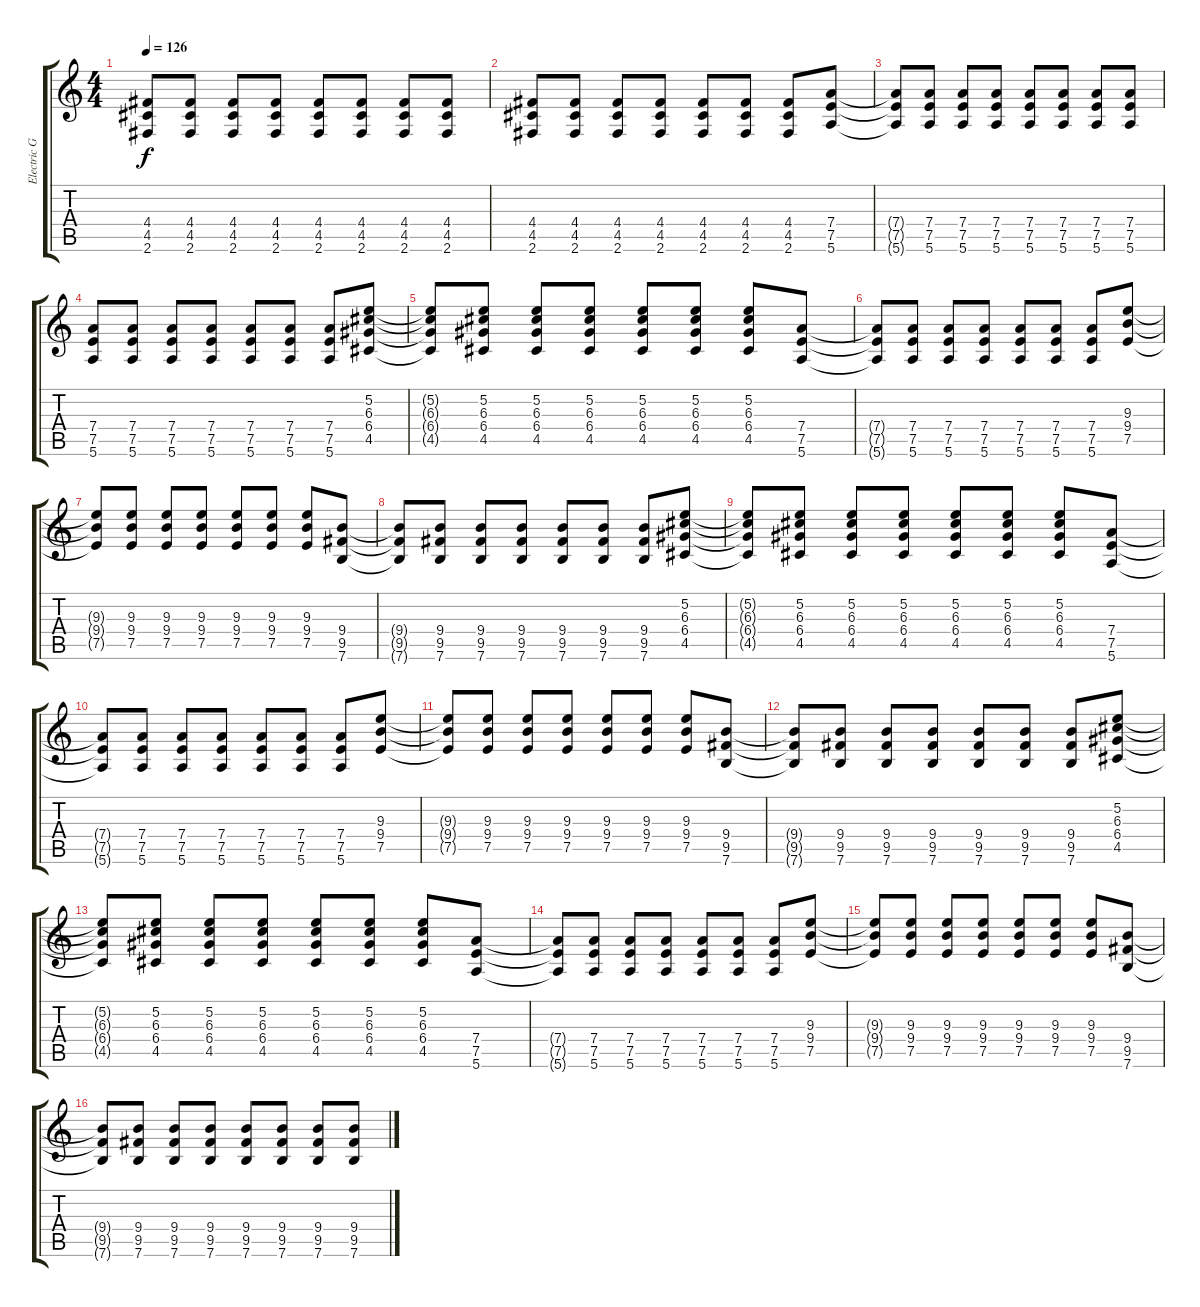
\track ("Electric Guitar" "Electric G") {instrument distortionguitar}
\staff {score tabs}
\tuning (E4 B3 G3 D3 A2 E2) {hide}
\ts (4 4)
\tempo 126
\clef g2
\ks c
(4.4{t} 4.5{t} 2.6{t}).8{dy f} (4.4 4.5 2.6).8 (4.4 4.5 2.6).8 (4.4 4.5 2.6).8 (4.4 4.5 2.6).8 (4.4 4.5 2.6).8 (4.4 4.5 2.6).8 (4.4 4.5 2.6).8 |
(4.4 4.5 2.6).8 (4.4 4.5 2.6).8 (4.4 4.5 2.6).8 (4.4 4.5 2.6).8 (4.4 4.5 2.6).8 (4.4 4.5 2.6).8 (4.4 4.5 2.6).8 (7.4 7.5 5.6).8 |
(7.4{t} 7.5{t} 5.6{t}).8 (7.4 7.5 5.6).8 (7.4 7.5 5.6).8 (7.4 7.5 5.6).8 (7.4 7.5 5.6).8 (7.4 7.5 5.6).8 (7.4 7.5 5.6).8 (7.4 7.5 5.6).8 |
(7.4 7.5 5.6).8 (7.4 7.5 5.6).8 (7.4 7.5 5.6).8 (7.4 7.5 5.6).8 (7.4 7.5 5.6).8 (7.4 7.5 5.6).8 (7.4 7.5 5.6).8 (5.2 6.3 6.4 4.5).8 |
(5.2{t} 6.3{t} 6.4{t} 4.5{t}).8 (5.2 6.3 6.4 4.5).8 (5.2 6.3 6.4 4.5).8 (5.2 6.3 6.4 4.5).8 (5.2 6.3 6.4 4.5).8 (5.2 6.3 6.4 4.5).8 (5.2 6.3 6.4 4.5).8 (7.4 7.5 5.6).8 |
(7.4{t} 7.5{t} 5.6{t}).8 (7.4 7.5 5.6).8 (7.4 7.5 5.6).8 (7.4 7.5 5.6).8 (7.4 7.5 5.6).8 (7.4 7.5 5.6).8 (7.4 7.5 5.6).8 (9.3 9.4 7.5).8 |
(9.3{t} 9.4{t} 7.5{t}).8 (9.3 9.4 7.5).8 (9.3 9.4 7.5).8 (9.3 9.4 7.5).8 (9.3 9.4 7.5).8 (9.3 9.4 7.5).8 (9.3 9.4 7.5).8 (9.4 9.5 7.6).8 |
(9.4{t} 9.5{t} 7.6{t}).8 (9.4 9.5 7.6).8 (9.4 9.5 7.6).8 (9.4 9.5 7.6).8 (9.4 9.5 7.6).8 (9.4 9.5 7.6).8 (9.4 9.5 7.6).8 (5.2 6.3 6.4 4.5).8 |
(5.2{t} 6.3{t} 6.4{t} 4.5{t}).8 (5.2 6.3 6.4 4.5).8 (5.2 6.3 6.4 4.5).8 (5.2 6.3 6.4 4.5).8 (5.2 6.3 6.4 4.5).8 (5.2 6.3 6.4 4.5).8 (5.2 6.3 6.4 4.5).8 (7.4 7.5 5.6).8 |
(7.4{t} 7.5{t} 5.6{t}).8 (7.4 7.5 5.6).8 (7.4 7.5 5.6).8 (7.4 7.5 5.6).8 (7.4 7.5 5.6).8 (7.4 7.5 5.6).8 (7.4 7.5 5.6).8 (9.3 9.4 7.5).8 |
(9.3{t} 9.4{t} 7.5{t}).8 (9.3 9.4 7.5).8 (9.3 9.4 7.5).8 (9.3 9.4 7.5).8 (9.3 9.4 7.5).8 (9.3 9.4 7.5).8 (9.3 9.4 7.5).8 (9.4 9.5 7.6).8 |
(9.4{t} 9.5{t} 7.6{t}).8 (9.4 9.5 7.6).8 (9.4 9.5 7.6).8 (9.4 9.5 7.6).8 (9.4 9.5 7.6).8 (9.4 9.5 7.6).8 (9.4 9.5 7.6).8 (5.2 6.3 6.4 4.5).8 |
(5.2{t} 6.3{t} 6.4{t} 4.5{t}).8 (5.2 6.3 6.4 4.5).8 (5.2 6.3 6.4 4.5).8 (5.2 6.3 6.4 4.5).8 (5.2 6.3 6.4 4.5).8 (5.2 6.3 6.4 4.5).8 (5.2 6.3 6.4 4.5).8 (7.4 7.5 5.6).8 |
(7.4{t} 7.5{t} 5.6{t}).8 (7.4 7.5 5.6).8 (7.4 7.5 5.6).8 (7.4 7.5 5.6).8 (7.4 7.5 5.6).8 (7.4 7.5 5.6).8 (7.4 7.5 5.6).8 (9.3 9.4 7.5).8 |
(9.3{t} 9.4{t} 7.5{t}).8 (9.3 9.4 7.5).8 (9.3 9.4 7.5).8 (9.3 9.4 7.5).8 (9.3 9.4 7.5).8 (9.3 9.4 7.5).8 (9.3 9.4 7.5).8 (9.4 9.5 7.6).8 |
(9.4{t} 9.5{t} 7.6{t}).8 (9.4 9.5 7.6).8 (9.4 9.5 7.6).8 (9.4 9.5 7.6).8 (9.4 9.5 7.6).8 (9.4 9.5 7.6).8 (9.4 9.5 7.6).8 (9.4 9.5 7.6).8
